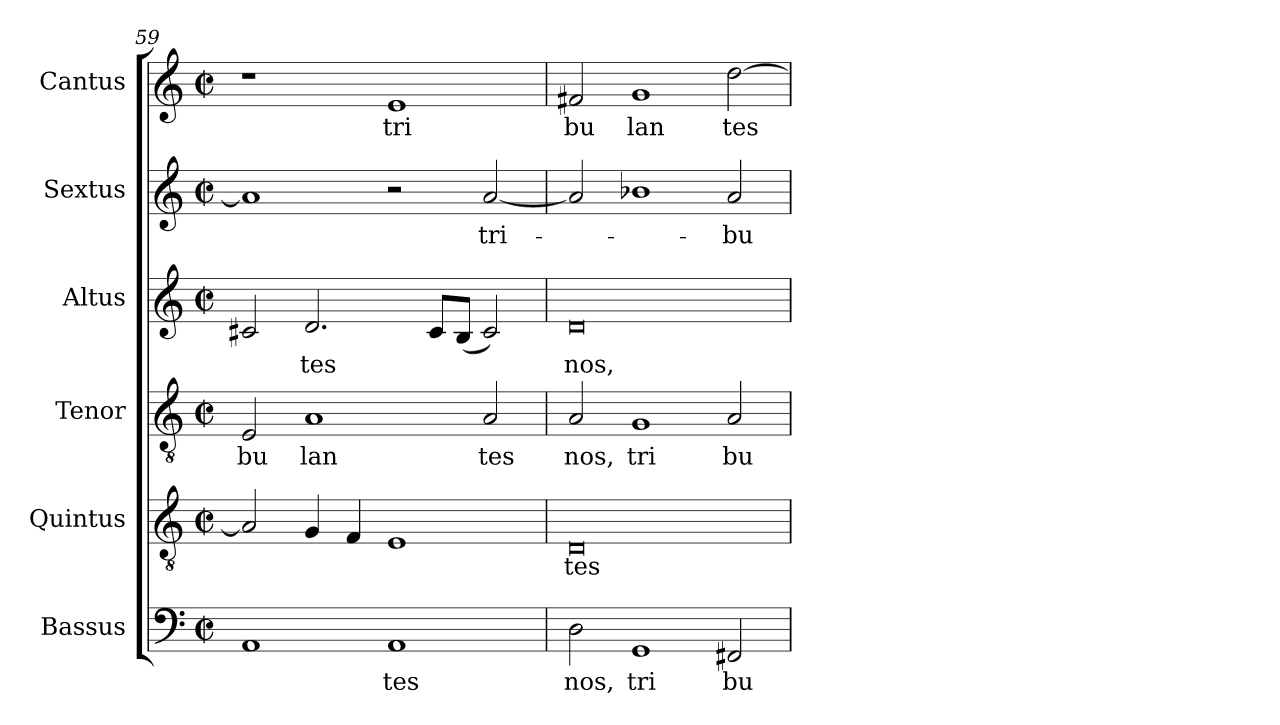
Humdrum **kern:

**kern	**text	**kern	**text	**kern	**text	**kern	**text	**kern	**text	**kern	**text
*part6	*part6	*part5	*part5	*part4	*part4	*part3	*part3	*part2	*part2	*part1	*part1
*staff6	*staff6	*staff5	*staff5	*staff4	*staff4	*staff3	*staff3	*staff2	*staff2	*staff1	*staff1
*I"Bassus	*	*I"Quintus	*	*I"Tenor	*	*I"Altus	*	*I"Sextus	*	*I"Cantus	*
*clefF4	*	*clefGv2	*	*clefGv2	*	*clefG2	*	*clefG2	*	*clefG2	*
*k[]	*	*	*	*	*	*	*	*	*	*	*
*C:	*	*	*	*	*	*	*	*	*	*	*
*M2/2	*	*M2/2	*	*M2/2	*	*M2/2	*	*M2/2	*	*M2/2	*
*met(c|)	*	*met(c|)	*	*met(c|)	*	*met(c|)	*	*met(c|)	*	*met(c|)	*
=59	=59	=59	=59	=59	=59	=59	=59	=59	=59	=59	=59
!	!	!	!	!	!LO:LY:b:cj	!	!	!	!	!	!
1AA	.	2A/]	.	2E/	bu	2c#X/	.	1a]	.	1r	.
!	!	!	!	!	!LO:LY:b:cj	!	!LO:LY:b	!	!	!	!
.	.	4G/	.	1A	lan	2.d/	tes	.	.	.	.
.	.	4F/	.	.	.	.	.	.	.	.	.
!	!LO:LY:b:cj	!	!	!	!	!	!	!	!	!	!LO:LY:b:cj
1AA	tes	1E	.	.	.	.	.	2r	.	1e	tri
.	.	.	.	.	.	8c#/L	.	.	.	.	.
.	.	.	.	.	.	(>8B/J	.	.	.	.	.
!	!	!	!	!	!LO:LY:b:cj	!	!	!	!LO:LY:b:cj	!	!
.	.	.	.	2A/	tes	2c#/)	.	[<2a/	tri-	.	.
=60	=60	=60	=60	=60	=60	=60	=60	=60	=60	=60	=60
!	!LO:LY:b:cj	!	!LO:LY:b:cj	!	!LO:LY:b:cj	!	!LO:LY:b:cj	!	!	!	!LO:LY:b:cj
2D\	nos,	0D	-tes	2A/	nos,	0d	nos,	2a/]	.	2f#X/	bu
!	!LO:LY:b:cj	!	!	!	!LO:LY:b:cj	!	!	!	!	!	!LO:LY:b:cj
1GG	tri	.	.	1G	tri	.	.	1b-X	.	1g	lan
!	!LO:LY:b:cj	!	!	!	!LO:LY:b:cj	!	!	!	!LO:LY:b:cj	!	!LO:LY:b
2FF#X/	bu	.	.	2A/	bu	.	.	2a/	-bu-	[>2dd\	tes
=	=	=	=	=	=	=	=	=	=	=	=
*-	*-	*-	*-	*-	*-	*-	*-	*-	*-	*-	*-
